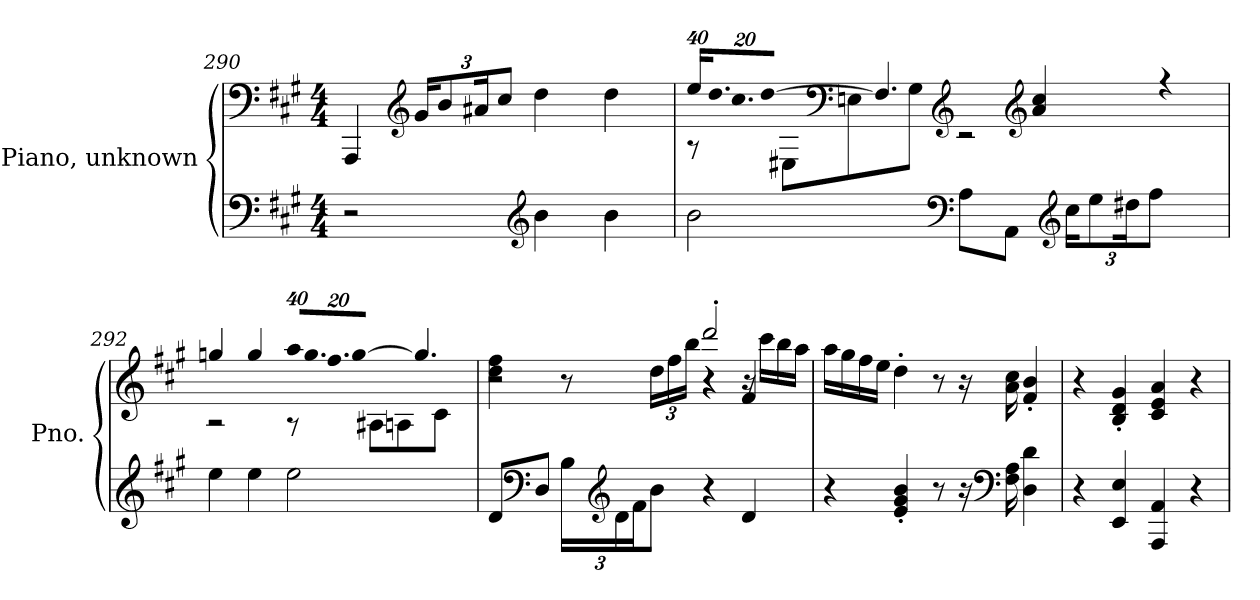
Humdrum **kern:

**kern	**kern
*part1	*part1
*staff2	*staff1
*I"Piano, unknown	*
*I'Pno.	*
!!LO:LB:g=z
*clefF4	*clefF4
*k[f#c#g#]	*k[f#c#g#]
*M4/4	*M4/4
=290	=290
2r	4AAA/
*	*clefG2
*	*Xbrackettup
.	24g#/KL
.	12b/
.	24a#X/K
.	12cc#/J
*clefG2	*
4b\	4dd\
4b\	4dd\
=291	=291
!	!LO:N:vis=32
*	*^
2b\	640%23ee/LLL	8r
!	!LO:N:vis=64.	!
.	640%17dd/L	.
!	!LO:N:vis=64.	!
.	640%17cc#/J	.
!	!LO:N:vis=32	!
.	[640%23dd/JJJ	.
.	4.dd/]	8E#X\L
*	*clefF4	*
.	.	8En\
.	.	8G#\J
*clefF4	*clefG2	*
8A\L	4a/ 4cc#/	2r
8AA\J	.	.
*clefG2	*	*
*Xbrackettup	*	*
24cc#\KL	4r	.
12ee\	.	.
24dd#X\K	.	.
12ff#\J	.	.
!!LO:LB:g=z	!!
=292	=292	=292
4ee\	4ggn/	2r
4ee\	4gg/	.
!	!LO:N:vis=32	!
2ee\	640%23aa/LLL	8r
!	!LO:N:vis=64.	!
.	640%17gg/L	.
!	!LO:N:vis=64.	!
.	640%17ff#/J	.
!	!LO:N:vis=32	!
.	[640%23gg/JJJ	.
.	4.gg/]	8A#X\L
.	.	8An\
.	.	8c#\J
=293	=293	=293
*	*	*^
8d/L	2r	4dd\ 4ff#\	2r
*clefF4	*	*	*
8D/J	.	.	.
24B\LL	.	8r	.
*clefG2	*	*	*
24d\	.	.	.
24f#\J	.	.	.
8b\J	.	24dd\LL	.
.	.	24ff#\	.
.	.	24bb\JJ	.
4r	2ddd'/	4r	4r
4d/	.	16r	4f#/
.	.	16ccc#\LL	.
.	.	16bb\	.
.	.	16aa\JJ	.
*	*v	*v	*v
=294	=294
4r	16aa\LL
.	16gg#\
.	16ff#\
.	16ee\JJ
4e/' 4g#/' 4b/'	4dd'\
8r	8r
16r	16r
*clefF4	*
16F#\ 16A\	16a\ 16cc#\
4D\ 4d\	4f#/' 4b/'
!!LO:LB:g=z
=295	=295
4r	4r
4EE/ 4E/	4B/' 4d/' 4g#/'
4AAA/ 4AA/	4c#/ 4e/ 4a/
4r	4r
=	=
*-	*-
